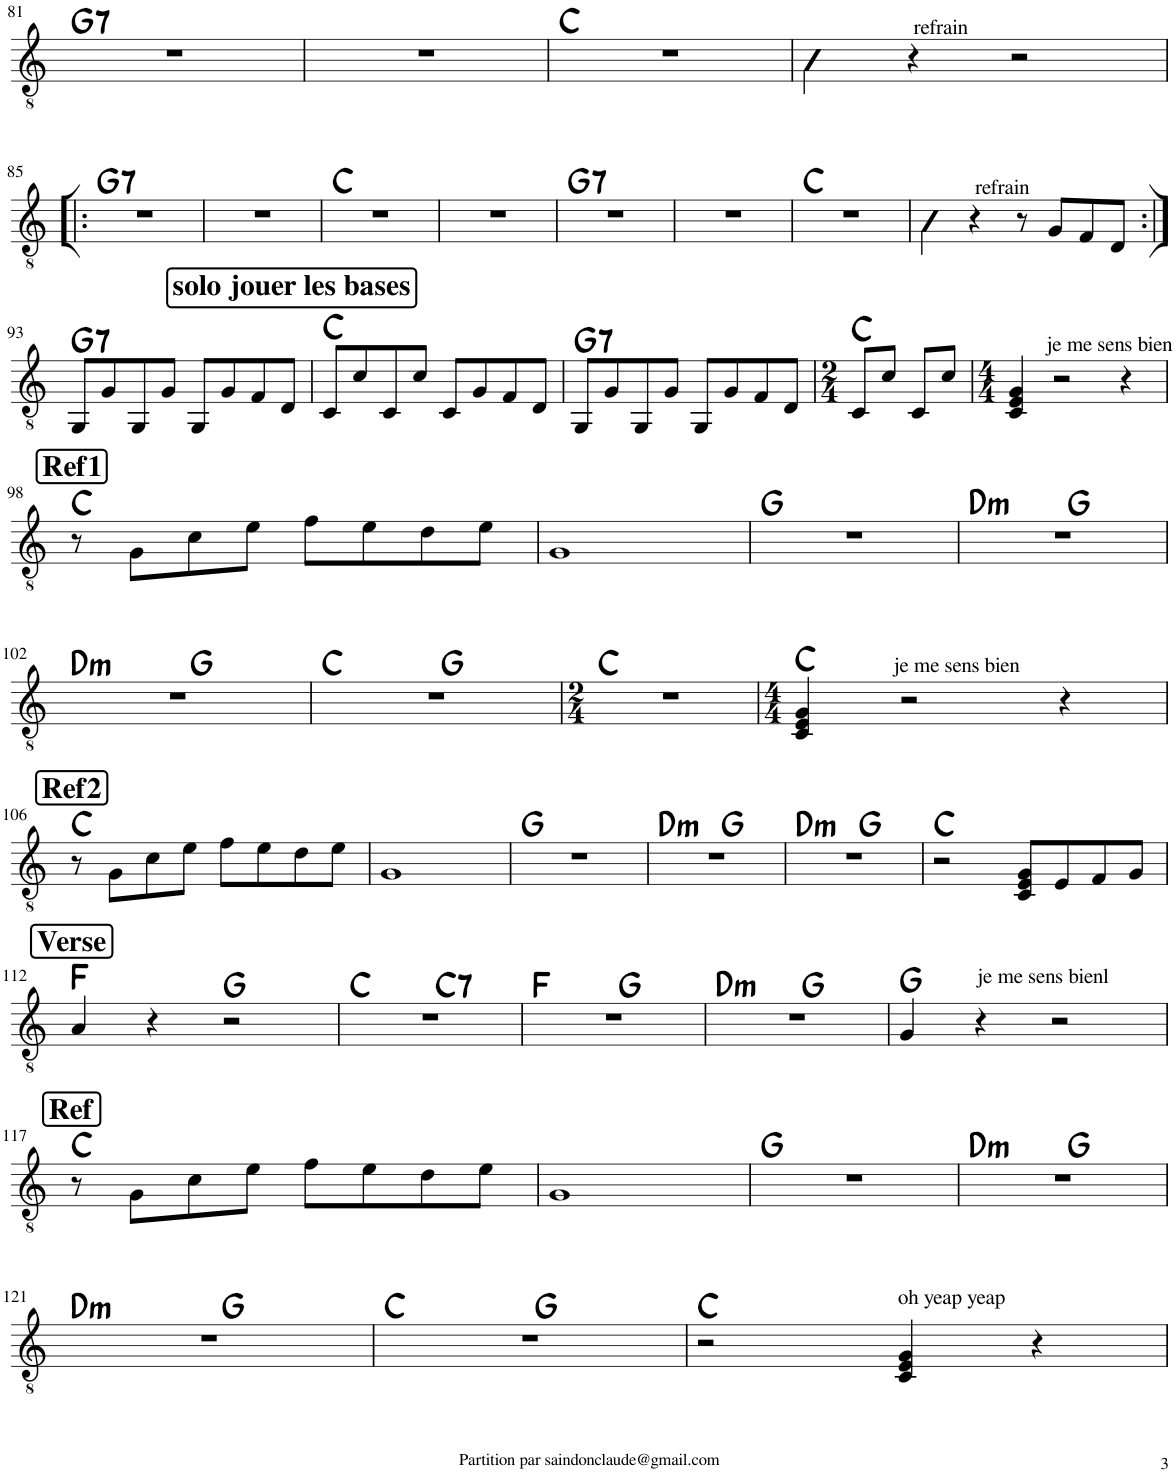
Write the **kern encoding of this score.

**kern	**harte
*part1	*part1
*staff1	*
*I"Classical Guitar	*
*I'Guit.	*
!!LO:PB:g=z
*clefGv2	*
*k[]	*
*M4/4	*
=81	=81
!	!LO:H:kt=7
1r	G:7
=82	=82
1r	.
=83	=83
1r	C:maj
=84	=84
4c\	.
!LO:TX:a:t=refrain	!
4r	.
2r	.
!!LO:LB:g=z
=85!|:	=85!|:
!	!LO:H:kt=7
1r	G:7
=86	=86
1r	.
=87	=87
1r	C:maj
=88	=88
1r	.
=89	=89
!	!LO:H:kt=7
1r	G:7
=90	=90
1r	.
=91	=91
1r	C:maj
=92	=92
4c\	.
!LO:TX:a:t=refrain	!
4r	.
8r	.
8G/L	.
8F/	.
8D/J	.
!!LO:LB:g=z
!!LO:REH:place=s1:a:B:rj:fs=14:t=solo jouer les bases
=93:|!	=93:|!
!	!LO:H:kt=7
8GG/L	G:7
8G/	.
8GG/	.
8G/J	.
8GG/L	.
8G/	.
8F/	.
8D/J	.
=94	=94
8C/L	C:maj
8c/	.
8C/	.
8c/J	.
8C/L	.
8G/	.
8F/	.
8D/J	.
=95	=95
!	!LO:H:kt=7
8GG/L	G:7
8G/	.
8GG/	.
8G/J	.
8GG/L	.
8G/	.
8F/	.
8D/J	.
=96	=96
*M2/4	*
8C/L	C:maj
8c/J	.
8C/L	.
8c/J	.
=97	=97
*M4/4	*
4C/ 4E/ 4G/	.
!LO:TX:a:t=je me sens bien	!
2r	.
4r	.
!!LO:LB:g=z
!!LO:REH:place=s1:a:B:rj:fs=14:t=Ref1
=98	=98
8r	C:maj
8G\L	.
8c\	.
8e\J	.
8f\L	.
8e\	.
8d\	.
8e\J	.
=99	=99
1G	.
=100	=100
1r	G:maj
=101	=101
!	!LO:H:kt=m
*^	*
1r	2ryy	D:min
.	2ryy	G:maj
!!LO:LB:g=z	!!
=102	=102	=102
!	!	!LO:H:kt=m
1r	2ryy	D:min
.	2ryy	G:maj
=103	=103	=103
1r	2ryy	C:maj
.	2ryy	G:maj
*v	*v	*
=104	=104
*M2/4	*
2r	C:maj
=105	=105
*M4/4	*
4C/ 4E/ 4G/	C:maj
!LO:TX:a:t=je me sens bien	!
2r	.
4r	.
!!LO:LB:g=z
!!LO:REH:place=s1:a:B:rj:fs=14:t=Ref2
=106	=106
8r	C:maj
8G\L	.
8c\	.
8e\J	.
8f\L	.
8e\	.
8d\	.
8e\J	.
=107	=107
1G	.
=108	=108
1r	G:maj
=109	=109
!	!LO:H:kt=m
*^	*
1r	2ryy	D:min
.	2ryy	G:maj
=110	=110	=110
!	!	!LO:H:kt=m
1r	2ryy	D:min
.	2ryy	G:maj
*v	*v	*
=111	=111
2r	C:maj
8C/ 8E/ 8G/L	.
8E/	.
8F/	.
8G/J	.
!!LO:LB:g=z
!!LO:REH:place=s1:a:B:rj:fs=14:t=Verse
=112	=112
4A/	F:maj
4r	.
2r	G:maj
=113	=113
*^	*
1r	2ryy	C:maj
!	!	!LO:H:kt=7
.	2ryy	C:7
=114	=114	=114
1r	2ryy	F:maj
.	2ryy	G:maj
=115	=115	=115
!	!	!LO:H:kt=m
1r	2ryy	D:min
.	2ryy	G:maj
*v	*v	*
=116	=116
4G/	G:maj
!LO:TX:a:t=je me sens bienl	!
4r	.
2r	.
!!LO:LB:g=z
!!LO:REH:place=s1:a:B:rj:fs=14:t=Ref
=117	=117
8r	C:maj
8G\L	.
8c\	.
8e\J	.
8f\L	.
8e\	.
8d\	.
8e\J	.
=118	=118
1G	.
=119	=119
1r	G:maj
=120	=120
!	!LO:H:kt=m
*^	*
1r	2ryy	D:min
.	2ryy	G:maj
!!LO:LB:g=z	!!
=121	=121	=121
!	!	!LO:H:kt=m
1r	2ryy	D:min
.	2ryy	G:maj
=122	=122	=122
1r	2ryy	C:maj
.	2ryy	G:maj
*v	*v	*
=123	=123
2r	C:maj
!LO:TX:a:t=oh yeap yeap	!
4C/ 4E/ 4G/	.
4r	.
=	=
*-	*-
